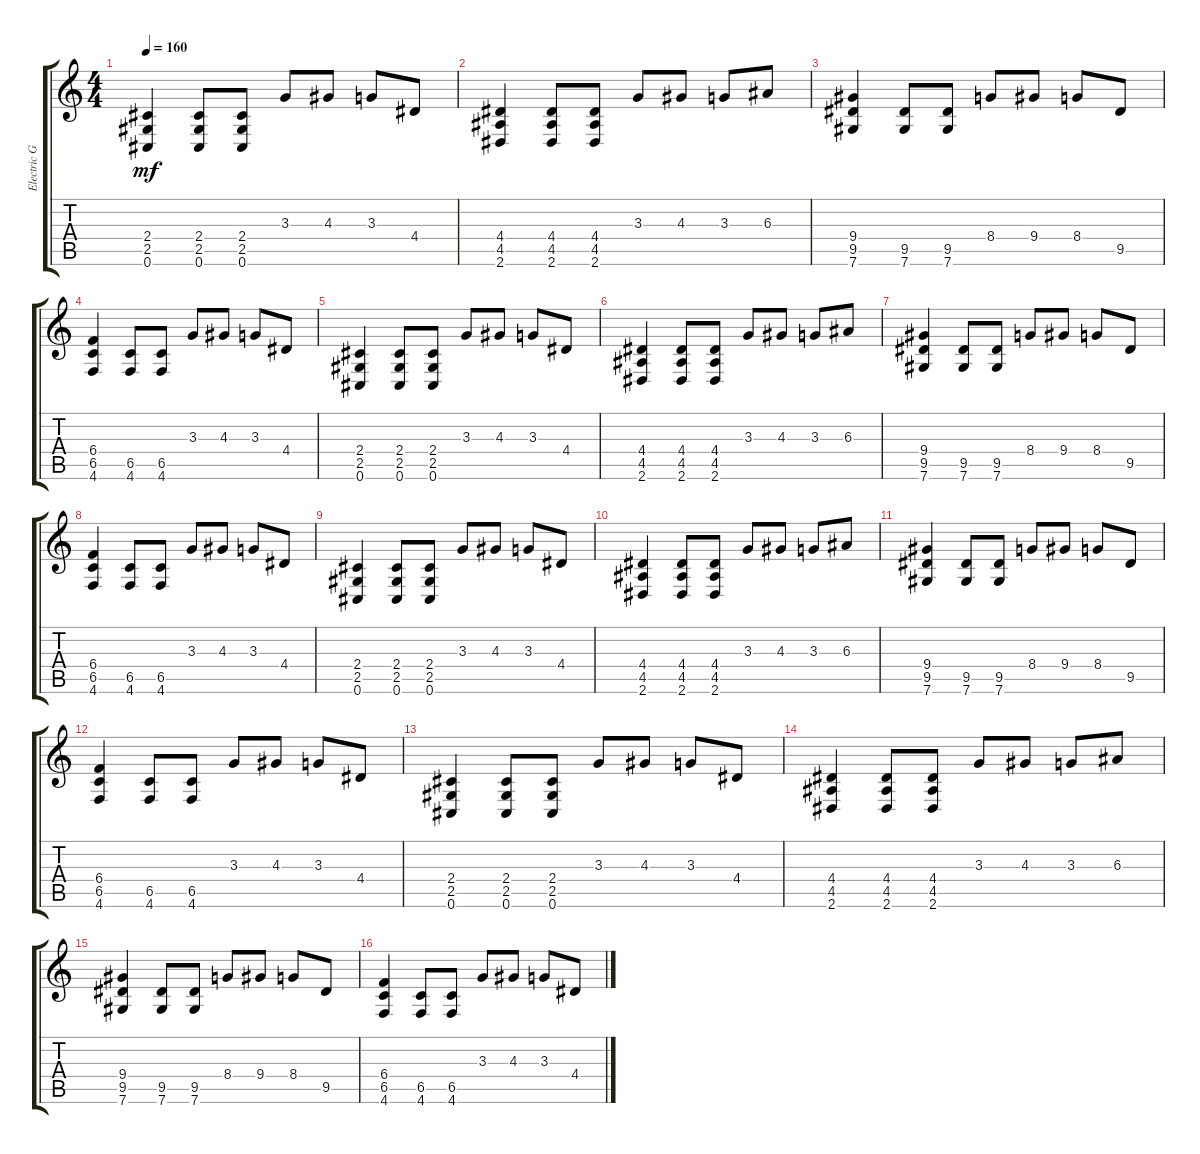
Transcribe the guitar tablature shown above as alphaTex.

\track ("Electric Guitar 2" "Electric G") {instrument distortionguitar}
\staff {score tabs}
\tuning (Db4 Ab3 E3 B2 Gb2 Db2) {hide}
\ts (4 4)
\tempo 160
\clef g2
\ks c
(2.4 2.5 0.6).4{dy mf} (2.4 2.5 0.6).8 (2.4 2.5 0.6).8 3.3.8 4.3.8 3.3.8 4.4.8 |
(4.4 4.5 2.6).4 (4.4 4.5 2.6).8 (4.4 4.5 2.6).8 3.3.8 4.3.8 3.3.8 6.3.8 |
(9.4 9.5 7.6).4 (9.5 7.6).8 (9.5 7.6).8 8.4.8 9.4.8 8.4.8 9.5.8 |
(6.4 6.5 4.6).4 (6.5 4.6).8 (6.5 4.6).8 3.3.8 4.3.8 3.3.8 4.4.8 |
(2.4 2.5 0.6).4 (2.4 2.5 0.6).8 (2.4 2.5 0.6).8 3.3.8 4.3.8 3.3.8 4.4.8 |
(4.4 4.5 2.6).4 (4.4 4.5 2.6).8 (4.4 4.5 2.6).8 3.3.8 4.3.8 3.3.8 6.3.8 |
(9.4 9.5 7.6).4 (9.5 7.6).8 (9.5 7.6).8 8.4.8 9.4.8 8.4.8 9.5.8 |
(6.4 6.5 4.6).4 (6.5 4.6).8 (6.5 4.6).8 3.3.8 4.3.8 3.3.8 4.4.8 |
(2.4 2.5 0.6).4 (2.4 2.5 0.6).8 (2.4 2.5 0.6).8 3.3.8 4.3.8 3.3.8 4.4.8 |
(4.4 4.5 2.6).4 (4.4 4.5 2.6).8 (4.4 4.5 2.6).8 3.3.8 4.3.8 3.3.8 6.3.8 |
(9.4 9.5 7.6).4 (9.5 7.6).8 (9.5 7.6).8 8.4.8 9.4.8 8.4.8 9.5.8 |
(6.4 6.5 4.6).4 (6.5 4.6).8 (6.5 4.6).8 3.3.8 4.3.8 3.3.8 4.4.8 |
(2.4 2.5 0.6).4 (2.4 2.5 0.6).8 (2.4 2.5 0.6).8 3.3.8 4.3.8 3.3.8 4.4.8 |
(4.4 4.5 2.6).4 (4.4 4.5 2.6).8 (4.4 4.5 2.6).8 3.3.8 4.3.8 3.3.8 6.3.8 |
(9.4 9.5 7.6).4 (9.5 7.6).8 (9.5 7.6).8 8.4.8 9.4.8 8.4.8 9.5.8 |
(6.4 6.5 4.6).4 (6.5 4.6).8 (6.5 4.6).8 3.3.8 4.3.8 3.3.8 4.4.8
